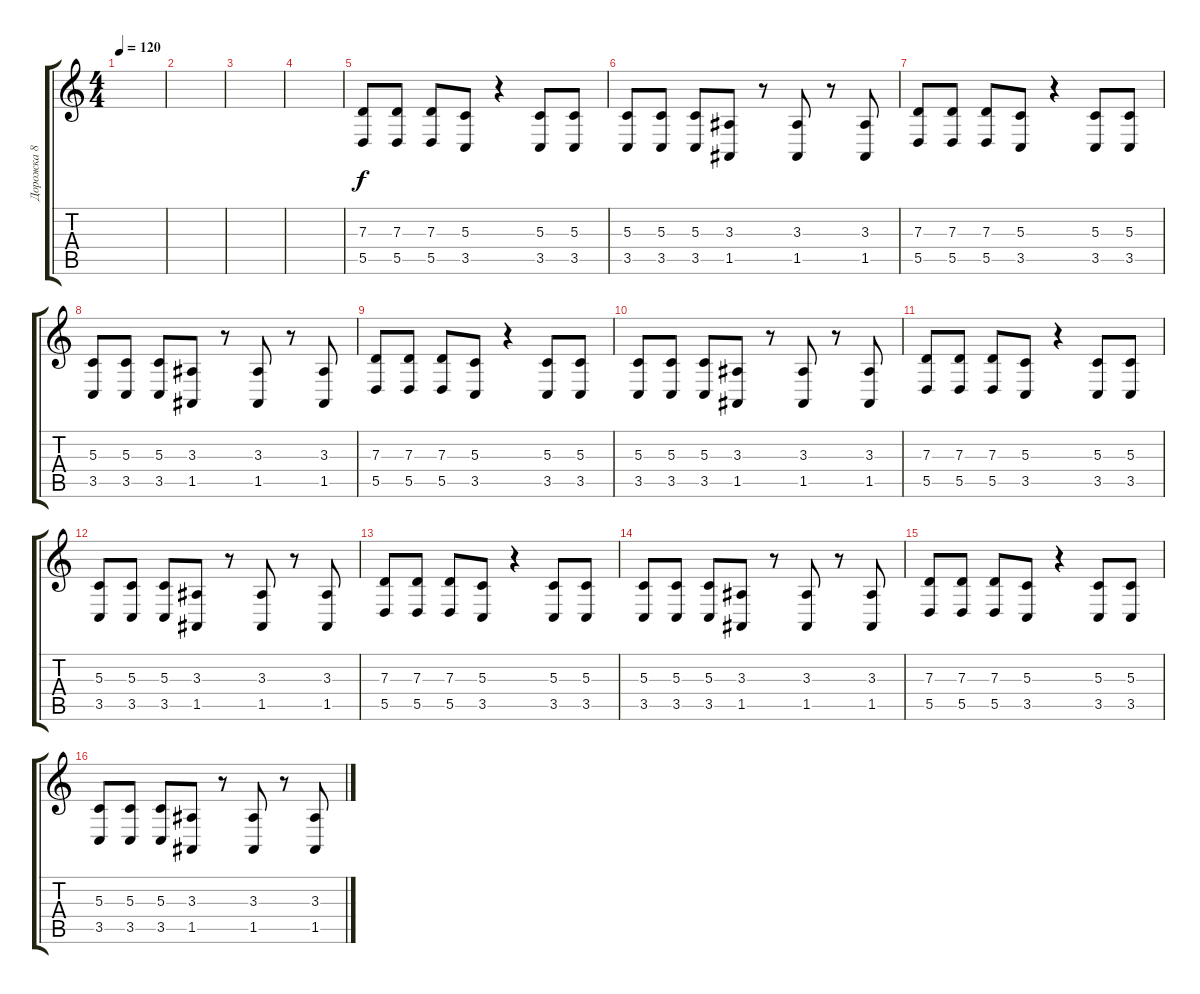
\track ("Дорожка 8" "Дорожка 8") {instrument pizzicatostrings}
\staff {score tabs}
\tuning (E4 B3 G3 D3 A2 D2) {hide}
\ts (4 4)
\tempo 120
\clef g2
\ks c
|
|
|
|
(7.3 5.5).8{volume 10 instrument distortionguitar} (7.3 5.5).8 (7.3 5.5).8 (5.3 3.5).8 r.4 (5.3 3.5).8 (5.3 3.5).8 |
(5.3 3.5).8 (5.3 3.5).8 (5.3 3.5).8 (3.3 1.5).8 r.8 (3.3 1.5).8 r.8 (3.3 1.5).8 |
(7.3 5.5).8 (7.3 5.5).8 (7.3 5.5).8 (5.3 3.5).8 r.4 (5.3 3.5).8 (5.3 3.5).8 |
(5.3 3.5).8 (5.3 3.5).8 (5.3 3.5).8 (3.3 1.5).8 r.8 (3.3 1.5).8 r.8 (3.3 1.5).8 |
(7.3 5.5).8 (7.3 5.5).8 (7.3 5.5).8 (5.3 3.5).8 r.4 (5.3 3.5).8 (5.3 3.5).8 |
(5.3 3.5).8 (5.3 3.5).8 (5.3 3.5).8 (3.3 1.5).8 r.8 (3.3 1.5).8 r.8 (3.3 1.5).8 |
(7.3 5.5).8 (7.3 5.5).8 (7.3 5.5).8 (5.3 3.5).8 r.4 (5.3 3.5).8 (5.3 3.5).8 |
(5.3 3.5).8 (5.3 3.5).8 (5.3 3.5).8 (3.3 1.5).8 r.8 (3.3 1.5).8 r.8 (3.3 1.5).8 |
(7.3 5.5).8 (7.3 5.5).8 (7.3 5.5).8 (5.3 3.5).8 r.4 (5.3 3.5).8 (5.3 3.5).8 |
(5.3 3.5).8 (5.3 3.5).8 (5.3 3.5).8 (3.3 1.5).8 r.8 (3.3 1.5).8 r.8 (3.3 1.5).8 |
(7.3 5.5).8 (7.3 5.5).8 (7.3 5.5).8 (5.3 3.5).8 r.4 (5.3 3.5).8 (5.3 3.5).8 |
(5.3 3.5).8 (5.3 3.5).8 (5.3 3.5).8 (3.3 1.5).8 r.8 (3.3 1.5).8 r.8 (3.3 1.5).8
